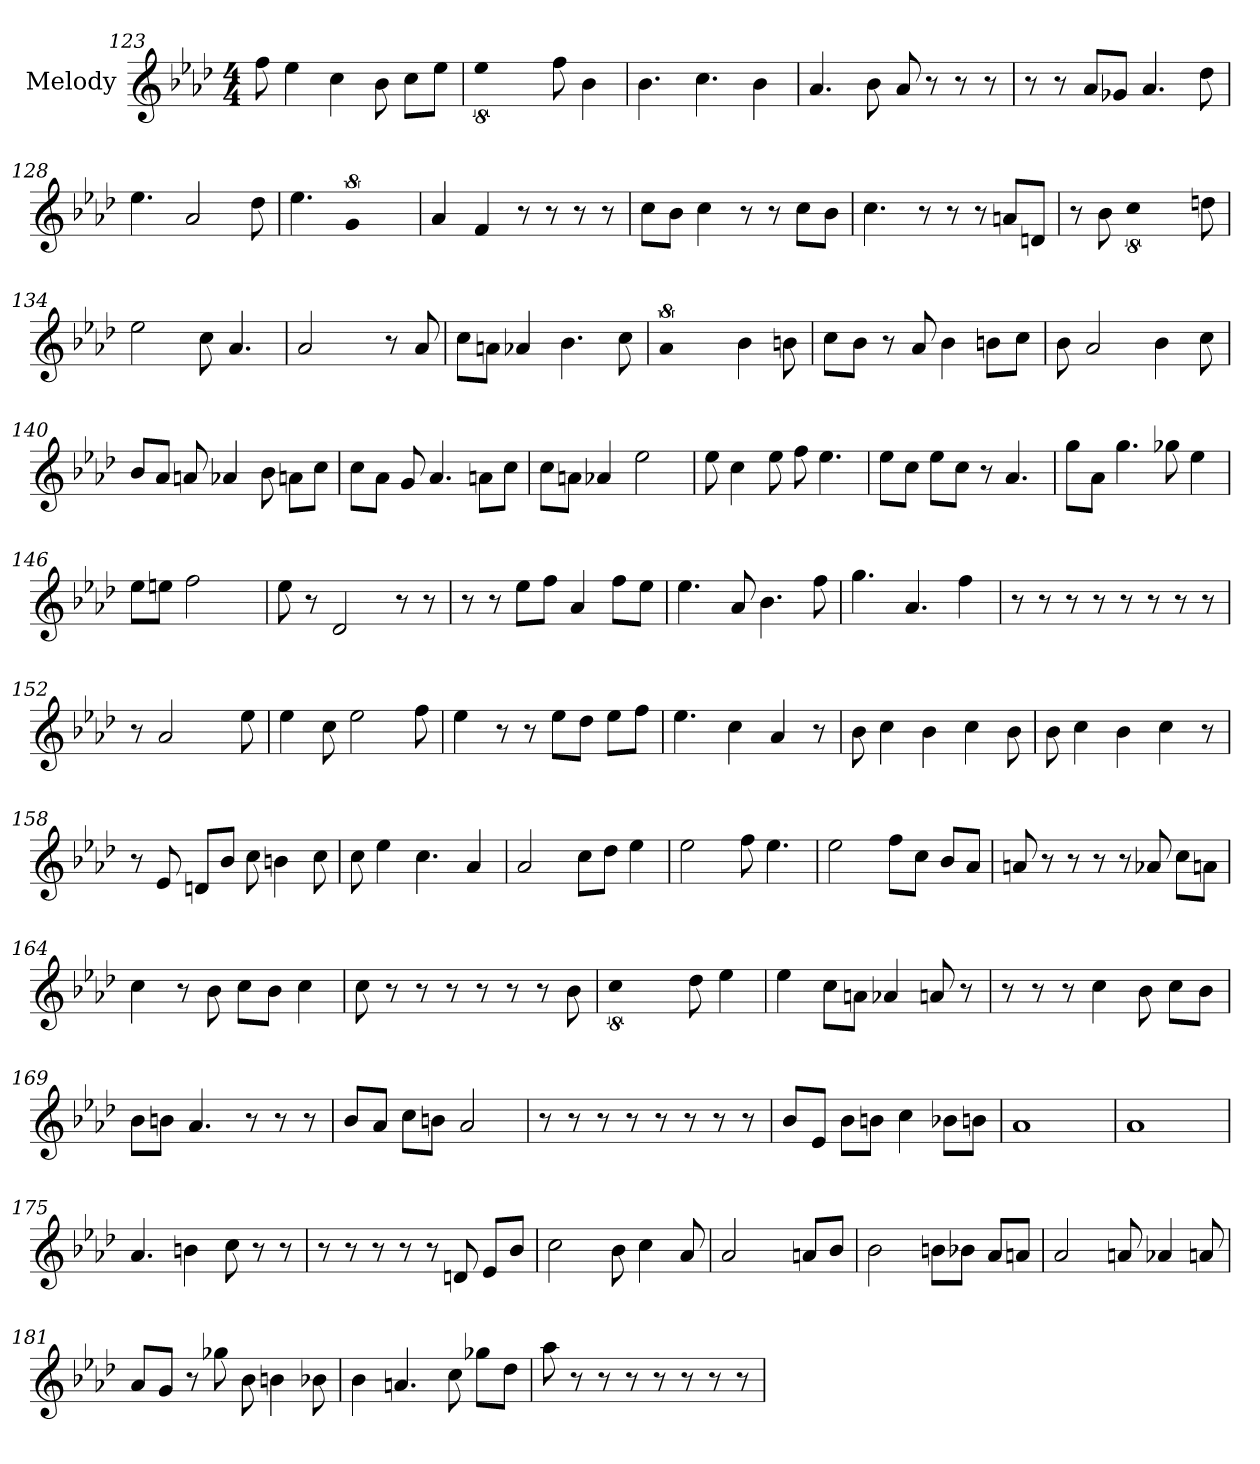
**kern
*part1
*staff1
*I"Melody
*clefG2
*k[b-e-a-d-]
*A-:
*M4/4
=123
8ff
4ee-
4cc
8b-
8cc\L
8ee-\J
=124
!LO:N:vis=2
8%5ee-
8ff
4b-
=125
4.b-
4.cc
4b-
=126
4.a-
8b-
8a-
8r
8r
8r
=127
8r
8r
8a-/L
8g-/J
4.a-
8dd-
=128
4.ee-
2a-
8dd-
=129
4.ee-
!LO:N:vis=2
8%5g
=130
4a-
4f
8r
8r
8r
8r
=131
8cc\L
8b-\J
4cc
8r
8r
8cc\L
8b-\J
=132
4.cc
8r
8r
8r
8a/L
8d/J
=133
8r
8b-
!LO:N:vis=2
8%5cc
8dd
=134
2ee-
8cc
4.a-
=135
!LO:N:vis=2
2.a-
8r
8a-
=136
8cc\L
8a\J
4a-
4.b-
8cc
=137
!LO:N:vis=2
8%5a-
4b-
8b
=138
8cc\L
8b-\J
8r
8a-
4b-
8b\L
8cc\J
=139
8b-
2a-
4b-
8cc
=140
8b-/L
8a-/J
8a
4a-
8b-
8a\L
8cc\J
=141
8cc\L
8a-\J
8g
4.a-
8a\L
8cc\J
=142
8cc\L
8a\J
4a-
2ee-
=143
8ee-
4cc
8ee-
8ff
4.ee-
=144
8ee-\L
8cc\J
8ee-\L
8cc\J
8r
4.a-
=145
8gg\L
8a-\J
4.gg
8gg-
4ee-
=146
8ee-\L
8ee\J
!LO:N:vis=2
2.ff
=147
8ee-
8r
2d-
8r
8r
=148
8r
8r
8ee-\L
8ff\J
4a-
8ff\L
8ee-\J
=149
4.ee-
8a-
4.b-
8ff
=150
4.gg
4.a-
4ff
=151
8r
8r
8r
8r
8r
8r
8r
8r
=152
8r
!LO:N:vis=2
2.a-
8ee-
=153
4ee-
8cc
2ee-
8ff
=154
4ee-
8r
8r
8ee-\L
8dd-\J
8ee-\L
8ff\J
=155
4.ee-
4cc
4a-
8r
=156
8b-
4cc
4b-
4cc
8b-
=157
8b-
4cc
4b-
4cc
8r
=158
8r
8e-
8d/L
8b-/J
8cc
4b
8cc
=159
8cc
4ee-
4.cc
4a-
=160
2a-
8cc\L
8dd-\J
4ee-
=161
2ee-
8ff
4.ee-
=162
2ee-
8ff\L
8cc\J
8b-/L
8a-/J
=163
8a
8r
8r
8r
8r
8a-
8cc\L
8a\J
=164
4cc
8r
8b-
8cc\L
8b-\J
4cc
=165
8cc
8r
8r
8r
8r
8r
8r
8b-
=166
!LO:N:vis=2
8%5cc
8dd-
4ee-
=167
4ee-
8cc\L
8a\J
4a-
8a
8r
=168
8r
8r
8r
4cc
8b-
8cc\L
8b-\J
=169
8b-\L
8b\J
4.a-
8r
8r
8r
=170
8b-/L
8a-/J
8cc\L
8b\J
2a-
=171
8r
8r
8r
8r
8r
8r
8r
8r
=172
8b-/L
8e-/J
8b-\L
8b\J
4cc
8b-\L
8b\J
=173
1a-
=174
1a-
=175
4.a-
4b
8cc
8r
8r
=176
8r
8r
8r
8r
8r
8d
8e-/L
8b-/J
=177
2cc
8b-
4cc
8a-
=178
!LO:N:vis=2
2.a-
8a/L
8b-/J
=179
2b-
8b\L
8b-\J
8a-/L
8a/J
=180
2a-
8a
4a-
8a
=181
8a-/L
8g/J
8r
8gg-
8b-
4b
8b-
=182
4b-
4.a
8cc
8gg-\L
8dd-\J
=183
8aa-
8r
8r
8r
8r
8r
8r
8r
=
*-
